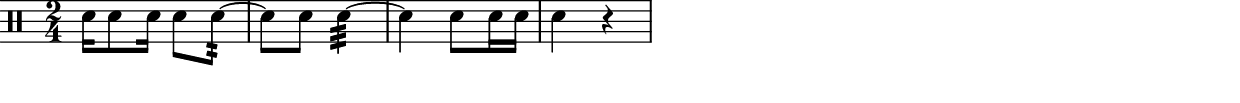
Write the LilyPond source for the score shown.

%% Generated by lilypond-book
%% Options: [exampleindent=10.16\mm,indent=0\mm,line-width=160\mm,quote]
\include "lilypond-book-preamble.ly"


% ****************************************************************
% Start cut-&-pastable-section
% ****************************************************************

#(ly:set-option 'eps-box-padding 3.000000)



\paper {
  indent = 0\mm
  line-width = 160\mm
  % offset the left padding, also add 1mm as lilypond creates cropped
  % images with a little space on the right
  line-width = #(- line-width (* mm  3.000000) (* mm 1))
  line-width = 160\mm - 2.0 * 10.16\mm
  % offset the left padding, also add 1mm as lilypond creates cropped
  % images with a little space on the right
  line-width = #(- line-width (* mm  3.000000) (* mm 1))
}

\layout {
  
}




% ****************************************************************
% ly snippet:
% ****************************************************************
\sourcefileline 143
\drums {
  \time 2/4
  sn16 sn8 sn16 sn8 sn8:32 ~
  sn8 sn8 sn4:32 ~
  sn4 sn8 sn16 sn16
  sn4 r4
}



% ****************************************************************
% end ly snippet
% ****************************************************************
